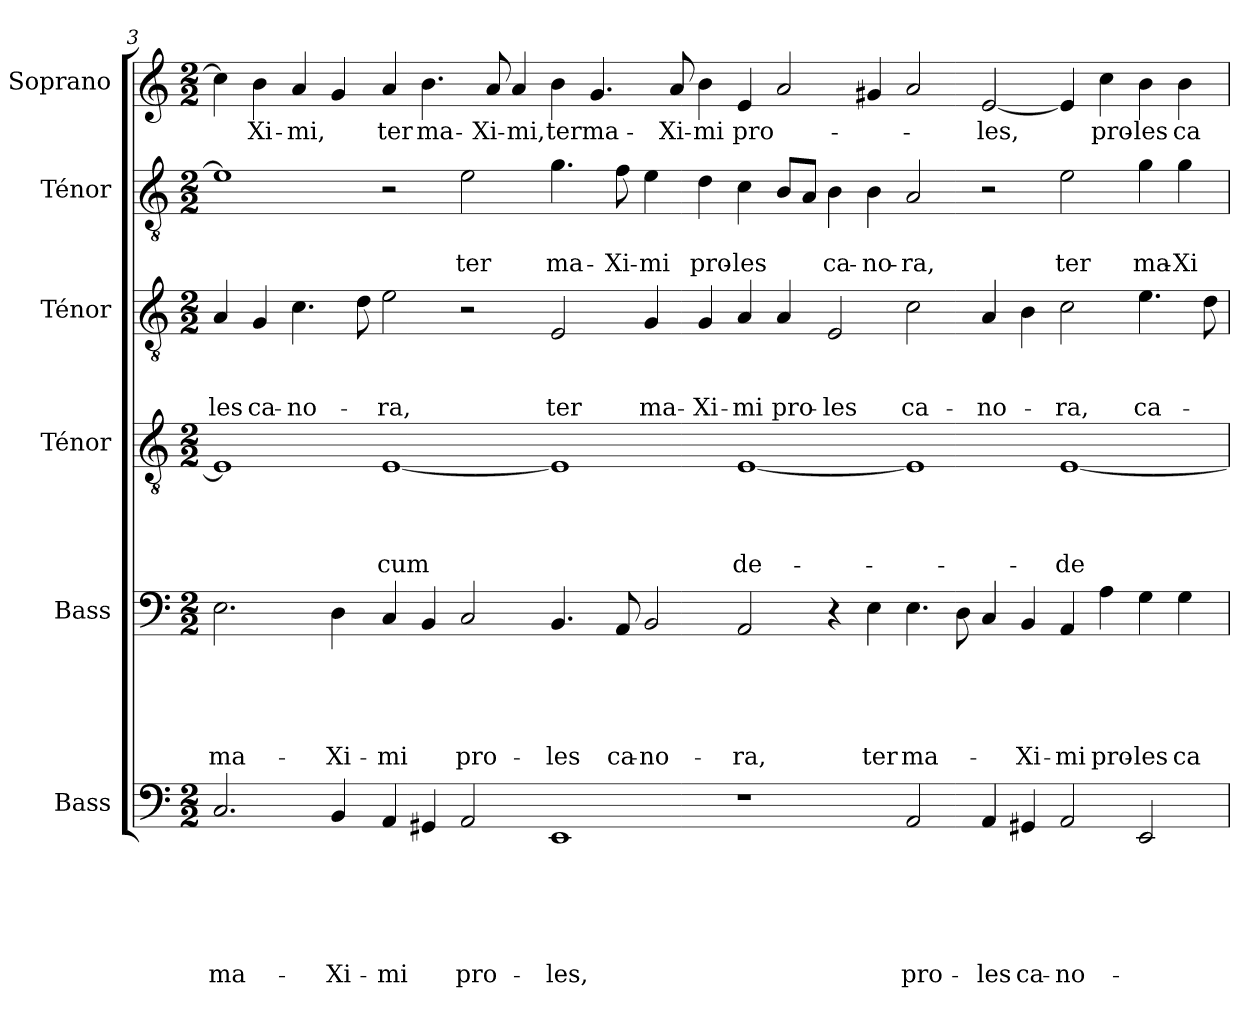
**kern	**text	**text	**text	**text	**text	**text	**kern	**text	**text	**text	**text	**text	**kern	**text	**text	**text	**text	**kern	**text	**text	**text	**kern	**text	**text	**kern	**text
*part6	*part6	*part6	*part6	*part6	*part6	*part6	*part5	*part5	*part5	*part5	*part5	*part5	*part4	*part4	*part4	*part4	*part4	*part3	*part3	*part3	*part3	*part2	*part2	*part2	*part1	*part1
*staff6	*staff6	*staff6	*staff6	*staff6	*staff6	*staff6	*staff5	*staff5	*staff5	*staff5	*staff5	*staff5	*staff4	*staff4	*staff4	*staff4	*staff4	*staff3	*staff3	*staff3	*staff3	*staff2	*staff2	*staff2	*staff1	*staff1
*I"Bass	*	*	*	*	*	*	*I"Bass	*	*	*	*	*	*I"Ténor	*	*	*	*	*I"Ténor	*	*	*	*I"Ténor	*	*	*I"Soprano	*
*I'B.	*	*	*	*	*	*	*I'B.	*	*	*	*	*	*I'T.	*	*	*	*	*I'T.	*	*	*	*I'T.	*	*	*I'S.	*
!!LO:LB:g=z
*clefF4	*	*	*	*	*	*	*clefF4	*	*	*	*	*	*clefGv2	*	*	*	*	*clefGv2	*	*	*	*clefGv2	*	*	*clefG2	*
*k[]	*	*	*	*	*	*	*k[]	*	*	*	*	*	*k[]	*	*	*	*	*k[]	*	*	*	*k[]	*	*	*k[]	*
*C:	*	*	*	*	*	*	*C:	*	*	*	*	*	*C:	*	*	*	*	*C:	*	*	*	*C:	*	*	*C:	*
*M2/2	*	*	*	*	*	*	*M2/2	*	*	*	*	*	*M2/2	*	*	*	*	*M2/2	*	*	*	*M2/2	*	*	*M2/2	*
=3	=3	=3	=3	=3	=3	=3	=3	=3	=3	=3	=3	=3	=3	=3	=3	=3	=3	=3	=3	=3	=3	=3	=3	=3	=3	=3
!	!	!	!	!	!	!LO:LY:b	!	!	!	!	!	!LO:LY:b	!	!	!	!	!	!	!	!	!LO:LY:b	!	!	!	!	!
2.C/	.	.	.	.	.	ma-	2.E\	.	.	.	.	ma-	1E]	.	.	.	.	4A/	.	.	-les	1e]	.	.	4cc\]	.
!	!	!	!	!	!	!	!	!	!	!	!	!	!	!	!	!	!	!	!	!	!LO:LY:b	!	!	!	!	!LO:LY:b
.	.	.	.	.	.	.	.	.	.	.	.	.	.	.	.	.	.	4G/	.	.	ca-	.	.	.	4b\	-Xi-
!	!	!	!	!	!	!	!	!	!	!	!	!	!	!	!	!	!	!	!	!	!LO:LY:b	!	!	!	!	!LO:LY:b
.	.	.	.	.	.	.	.	.	.	.	.	.	.	.	.	.	.	4.c\	.	.	-no-	.	.	.	4a/	-mi,
!	!	!	!	!	!	!LO:LY:b	!	!	!	!	!	!LO:LY:b	!	!	!	!	!	!	!	!	!	!	!	!	!	!
4BB/	.	.	.	.	.	-Xi-	4D\	.	.	.	.	-Xi-	.	.	.	.	.	.	.	.	.	.	.	.	4g/	.
.	.	.	.	.	.	.	.	.	.	.	.	.	.	.	.	.	.	8d\	.	.	.	.	.	.	.	.
!	!	!	!	!	!	!LO:LY:b	!	!	!	!	!	!LO:LY:b	!	!	!	!	!LO:LY:b	!	!	!	!LO:LY:b	!	!	!	!	!LO:LY:b
4AA/	.	.	.	.	.	-mi	4C/	.	.	.	.	-mi	[<1E	.	.	.	-cum	2e\	.	.	-ra,	2r	.	.	4a/	ter
!	!	!	!	!	!	!	!	!	!	!	!	!	!	!	!	!	!	!	!	!	!	!	!	!	!	!LO:LY:b
4GG#X/	.	.	.	.	.	.	4BB/	.	.	.	.	.	.	.	.	.	.	.	.	.	.	.	.	.	4.b\	ma-
!	!	!	!	!	!	!LO:LY:b	!	!	!	!	!	!LO:LY:b	!	!	!	!	!	!	!	!	!	!	!	!LO:LY:b	!	!
2AA/	.	.	.	.	.	pro-	2C/	.	.	.	.	pro-	.	.	.	.	.	2r	.	.	.	2e\	.	ter	.	.
!	!	!	!	!	!	!	!	!	!	!	!	!	!	!	!	!	!	!	!	!	!	!	!	!	!	!LO:LY:b
.	.	.	.	.	.	.	.	.	.	.	.	.	.	.	.	.	.	.	.	.	.	.	.	.	8a/	-Xi-
!	!	!	!	!	!	!	!	!	!	!	!	!	!	!	!	!	!	!	!	!	!	!	!	!	!	!LO:LY:b
.	.	.	.	.	.	.	.	.	.	.	.	.	.	.	.	.	.	.	.	.	.	.	.	.	4a/	-mi,
!	!	!	!	!	!	!LO:LY:b	!	!	!	!	!	!LO:LY:b	!	!	!	!	!	!	!	!	!LO:LY:b	!	!	!LO:LY:b	!	!LO:LY:b
1EE	.	.	.	.	.	-les,	4.BB/	.	.	.	.	-les	1E]	.	.	.	.	2E/	.	.	ter	4.g\	.	ma-	4b\	terma-
.	.	.	.	.	.	.	.	.	.	.	.	.	.	.	.	.	.	.	.	.	.	.	.	.	4.g/	.
!	!	!	!	!	!	!	!	!	!	!	!	!LO:LY:b	!	!	!	!	!	!	!	!	!	!	!	!LO:LY:b	!	!
.	.	.	.	.	.	.	8AA/	.	.	.	.	ca-	.	.	.	.	.	.	.	.	.	8f\	.	-Xi-	.	.
!	!	!	!	!	!	!	!	!	!	!	!	!LO:LY:b	!	!	!	!	!	!	!	!	!LO:LY:b	!	!	!LO:LY:b	!	!
.	.	.	.	.	.	.	2BB/	.	.	.	.	-no-	.	.	.	.	.	4G/	.	.	ma-	4e\	.	-mi	.	.
!	!	!	!	!	!	!	!	!	!	!	!	!	!	!	!	!	!	!	!	!	!	!	!	!	!	!LO:LY:b
.	.	.	.	.	.	.	.	.	.	.	.	.	.	.	.	.	.	.	.	.	.	.	.	.	8a/	-Xi-
!	!	!	!	!	!	!	!	!	!	!	!	!	!	!	!	!	!	!	!	!	!LO:LY:b	!	!	!LO:LY:b	!	!LO:LY:b
.	.	.	.	.	.	.	.	.	.	.	.	.	.	.	.	.	.	4G/	.	.	-Xi-	4d\	.	pro-	4b\	-mi
!	!	!	!	!	!	!	!	!	!	!	!	!LO:LY:b	!	!	!	!	!LO:LY:b	!	!	!	!LO:LY:b	!	!	!LO:LY:b	!	!LO:LY:b
1r	.	.	.	.	.	.	2AA/	.	.	.	.	-ra,	[<1E	.	.	.	de-	4A/	.	.	-mi	4c\	.	-les	4e/	pro-
!	!	!	!	!	!	!	!	!	!	!	!	!	!	!	!	!	!	!	!	!	!LO:LY:b	!	!	!	!	!
.	.	.	.	.	.	.	.	.	.	.	.	.	.	.	.	.	.	4A/	.	.	pro-	8B/L	.	.	2a/	.
.	.	.	.	.	.	.	.	.	.	.	.	.	.	.	.	.	.	.	.	.	.	8A/J	.	.	.	.
!	!	!	!	!	!	!	!	!	!	!	!	!	!	!	!	!	!	!	!	!	!LO:LY:b	!	!	!LO:LY:b	!	!
.	.	.	.	.	.	.	4r	.	.	.	.	.	.	.	.	.	.	2E/	.	.	-les	4B\	.	ca-	.	.
!	!	!	!	!	!	!	!	!	!	!	!	!LO:LY:b	!	!	!	!	!	!	!	!	!	!	!	!LO:LY:b	!	!
.	.	.	.	.	.	.	4E\	.	.	.	.	ter	.	.	.	.	.	.	.	.	.	4B\	.	-no-	4g#X/	.
!	!	!	!	!	!	!LO:LY:b	!	!	!	!	!	!LO:LY:b	!	!	!	!	!	!	!	!	!LO:LY:b	!	!	!LO:LY:b	!	!
2AA/	.	.	.	.	.	pro-	4.E\	.	.	.	.	ma-	1E]	.	.	.	.	2c\	.	.	ca-	2A/	.	-ra,	2a/	.
.	.	.	.	.	.	.	8D\	.	.	.	.	.	.	.	.	.	.	.	.	.	.	.	.	.	.	.
!	!	!	!	!	!	!LO:LY:b	!	!	!	!	!	!	!	!	!	!	!	!	!	!	!LO:LY:b	!	!	!	!	!LO:LY:b
4AA/	.	.	.	.	.	-les	4C/	.	.	.	.	.	.	.	.	.	.	4A/	.	.	-no-	2r	.	.	[<2e/	-les,
!	!	!	!	!	!	!LO:LY:b	!	!	!	!	!	!LO:LY:b	!	!	!	!	!	!	!	!	!	!	!	!	!	!
4GG#X/	.	.	.	.	.	ca-	4BB/	.	.	.	.	-Xi-	.	.	.	.	.	4B\	.	.	.	.	.	.	.	.
!	!	!	!	!	!	!LO:LY:b	!	!	!	!	!	!LO:LY:b	!	!	!	!	!LO:LY:b	!	!	!	!LO:LY:b	!	!	!LO:LY:b	!	!
2AA/	.	.	.	.	.	-no-	4AA/	.	.	.	.	-mi	[>1E	.	.	.	-de-	2c\	.	.	-ra,	2e\	.	ter	4e/]	.
!	!	!	!	!	!	!	!	!	!	!	!	!LO:LY:b	!	!	!	!	!	!	!	!	!	!	!	!	!	!LO:LY:b
.	.	.	.	.	.	.	4A\	.	.	.	.	pro-	.	.	.	.	.	.	.	.	.	.	.	.	4cc\	pro-
!	!	!	!	!	!	!	!	!	!	!	!	!LO:LY:b	!	!	!	!	!	!	!	!	!LO:LY:b	!	!	!LO:LY:b	!	!LO:LY:b
2EE/	.	.	.	.	.	.	4G\	.	.	.	.	-les	.	.	.	.	.	4.e\	.	.	ca-	4g\	.	ma-	4b\	-les
!	!	!	!	!	!	!	!	!	!	!	!	!LO:LY:b	!	!	!	!	!	!	!	!	!	!	!	!LO:LY:b	!	!LO:LY:b
.	.	.	.	.	.	.	4G\	.	.	.	.	ca-	.	.	.	.	.	.	.	.	.	4g\	.	-Xi-	4b\	ca-
.	.	.	.	.	.	.	.	.	.	.	.	.	.	.	.	.	.	8d\	.	.	.	.	.	.	.	.
=	=	=	=	=	=	=	=	=	=	=	=	=	=	=	=	=	=	=	=	=	=	=	=	=	=	=
*-	*-	*-	*-	*-	*-	*-	*-	*-	*-	*-	*-	*-	*-	*-	*-	*-	*-	*-	*-	*-	*-	*-	*-	*-	*-	*-
